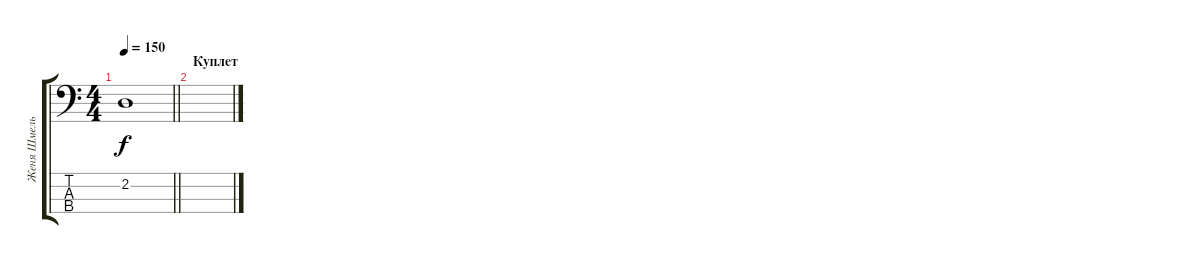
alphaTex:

\track ("Женя Шмель" "Женя Шмель") {instrument electricbassfinger}
\staff {score tabs}
\tuning (F2 C2 G1 D1) {hide}
\ts (4 4)
\tempo 150
\clef f4
\barLineRight lightlight
\ks c
2.2.1{dy f} |
\section ("" "Куплет")
